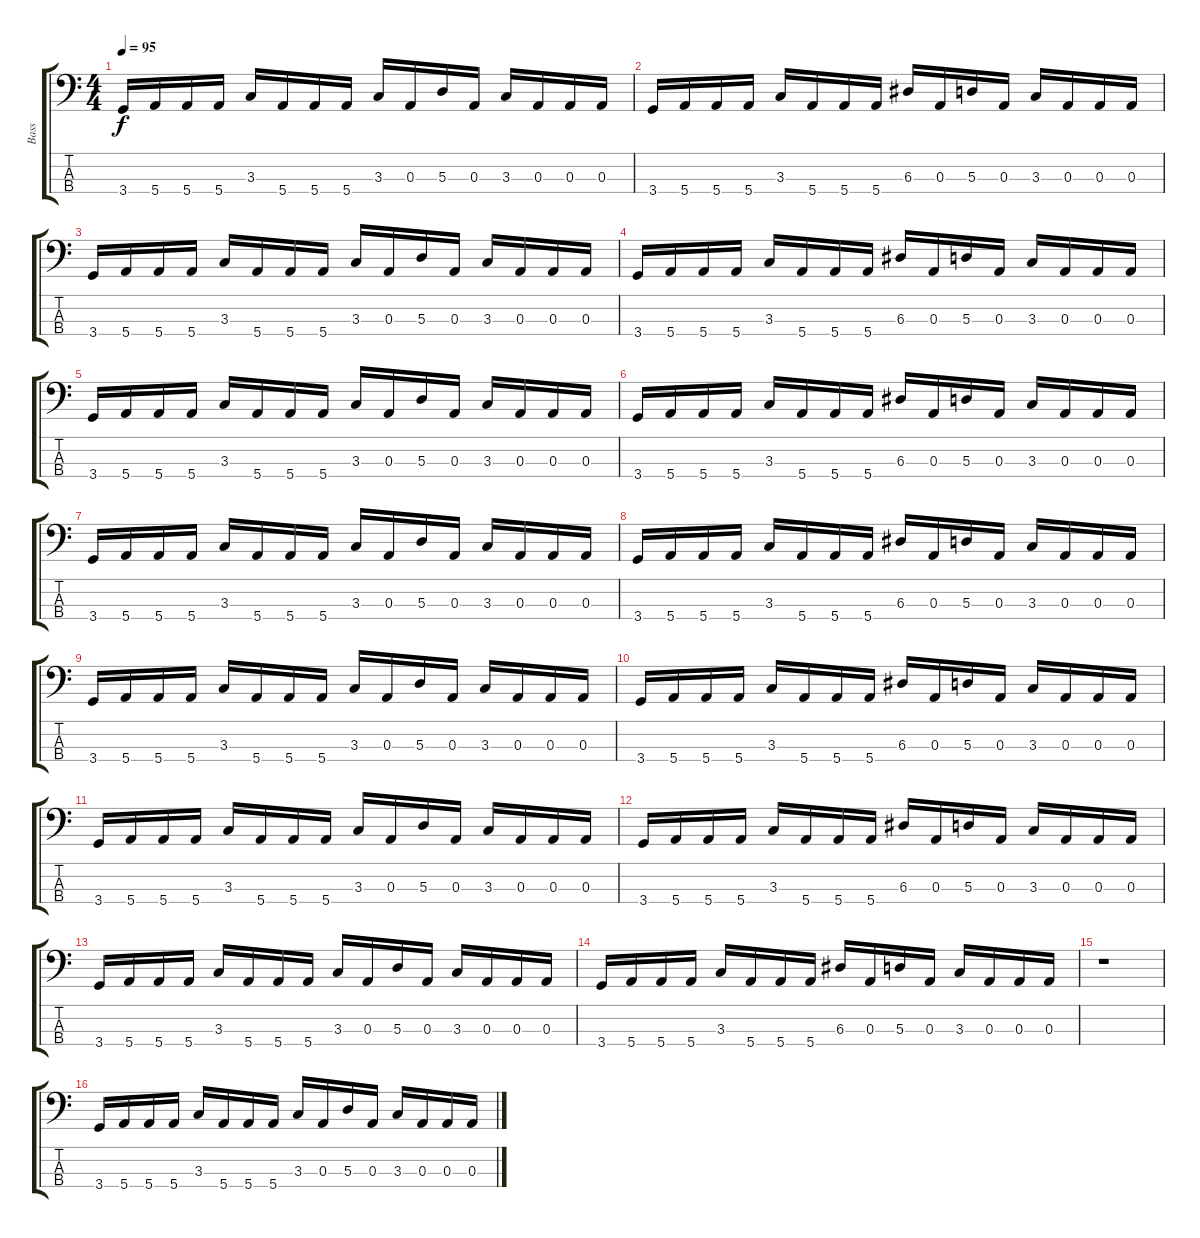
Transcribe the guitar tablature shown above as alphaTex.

\track ("Bass" "Bass") {instrument electricbasspick}
\staff {score tabs}
\tuning (G2 D2 A1 E1) {hide}
\ts (4 4)
\tempo 95
\clef f4
\ks c
3.4.16{dy f instrument electricbasspick} 5.4.16 5.4.16 5.4.16 3.3.16 5.4.16 5.4.16 5.4.16 3.3.16 0.3.16 5.3.16 0.3.16 3.3.16 0.3.16 0.3.16 0.3.16 |
3.4.16 5.4.16 5.4.16 5.4.16 3.3.16 5.4.16 5.4.16 5.4.16 6.3.16 0.3.16 5.3.16 0.3.16 3.3.16 0.3.16 0.3.16 0.3.16 |
3.4.16 5.4.16 5.4.16 5.4.16 3.3.16 5.4.16 5.4.16 5.4.16 3.3.16 0.3.16 5.3.16 0.3.16 3.3.16 0.3.16 0.3.16 0.3.16 |
3.4.16 5.4.16 5.4.16 5.4.16 3.3.16 5.4.16 5.4.16 5.4.16 6.3.16 0.3.16 5.3.16 0.3.16 3.3.16 0.3.16 0.3.16 0.3.16 |
3.4.16 5.4.16 5.4.16 5.4.16 3.3.16 5.4.16 5.4.16 5.4.16 3.3.16 0.3.16 5.3.16 0.3.16 3.3.16 0.3.16 0.3.16 0.3.16 |
3.4.16 5.4.16 5.4.16 5.4.16 3.3.16 5.4.16 5.4.16 5.4.16 6.3.16 0.3.16 5.3.16 0.3.16 3.3.16 0.3.16 0.3.16 0.3.16 |
3.4.16 5.4.16 5.4.16 5.4.16 3.3.16 5.4.16 5.4.16 5.4.16 3.3.16 0.3.16 5.3.16 0.3.16 3.3.16 0.3.16 0.3.16 0.3.16 |
3.4.16 5.4.16 5.4.16 5.4.16 3.3.16 5.4.16 5.4.16 5.4.16 6.3.16 0.3.16 5.3.16 0.3.16 3.3.16 0.3.16 0.3.16 0.3.16 |
3.4.16 5.4.16 5.4.16 5.4.16 3.3.16 5.4.16 5.4.16 5.4.16 3.3.16 0.3.16 5.3.16 0.3.16 3.3.16 0.3.16 0.3.16 0.3.16 |
3.4.16 5.4.16 5.4.16 5.4.16 3.3.16 5.4.16 5.4.16 5.4.16 6.3.16 0.3.16 5.3.16 0.3.16 3.3.16 0.3.16 0.3.16 0.3.16 |
3.4.16 5.4.16 5.4.16 5.4.16 3.3.16 5.4.16 5.4.16 5.4.16 3.3.16 0.3.16 5.3.16 0.3.16 3.3.16 0.3.16 0.3.16 0.3.16 |
3.4.16 5.4.16 5.4.16 5.4.16 3.3.16 5.4.16 5.4.16 5.4.16 6.3.16 0.3.16 5.3.16 0.3.16 3.3.16 0.3.16 0.3.16 0.3.16 |
3.4.16 5.4.16 5.4.16 5.4.16 3.3.16 5.4.16 5.4.16 5.4.16 3.3.16 0.3.16 5.3.16 0.3.16 3.3.16 0.3.16 0.3.16 0.3.16 |
3.4.16 5.4.16 5.4.16 5.4.16 3.3.16 5.4.16 5.4.16 5.4.16 6.3.16 0.3.16 5.3.16 0.3.16 3.3.16 0.3.16 0.3.16 0.3.16 |
r.1 |
3.4.16 5.4.16 5.4.16 5.4.16 3.3.16 5.4.16 5.4.16 5.4.16 3.3.16 0.3.16 5.3.16 0.3.16 3.3.16 0.3.16 0.3.16 0.3.16
